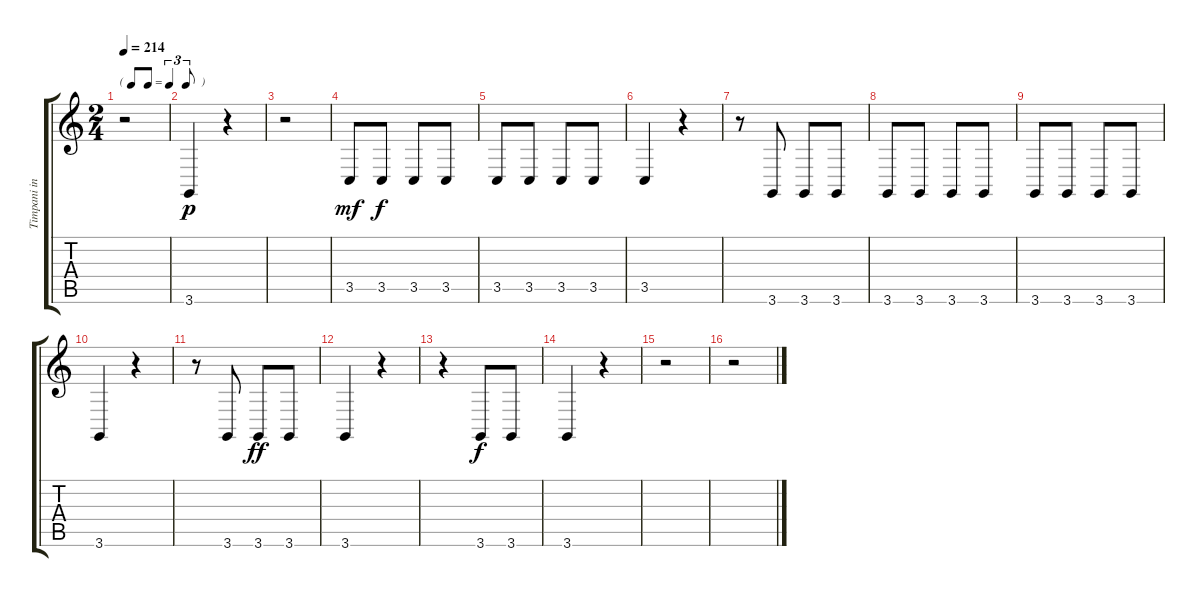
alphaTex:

\track ("Timpani in C/G" "Timpani in") {instrument timpani}
\staff {score tabs}
\tuning (E4 B3 G3 D3 A2 E2) {hide}
\ts (2 4)
\tf triplet8th
\tempo 214
\clef g2
\ks c
r.2{dy p} |
3.6.4 r.4 |
r.2 |
3.5.8{dy mf} 3.5.8{dy f} 3.5.8 3.5.8 |
3.5.8 3.5.8 3.5.8 3.5.8 |
3.5.4 r.4 |
r.8 3.6.8 3.6.8 3.6.8 |
3.6.8 3.6.8 3.6.8 3.6.8 |
3.6.8 3.6.8 3.6.8 3.6.8 |
3.6.4 r.4 |
r.8 3.6.8 3.6.8{dy ff} 3.6.8 |
3.6.4 r.4 |
r.4 3.6.8{dy f} 3.6.8 |
3.6.4 r.4 |
r.2 |
r.2
